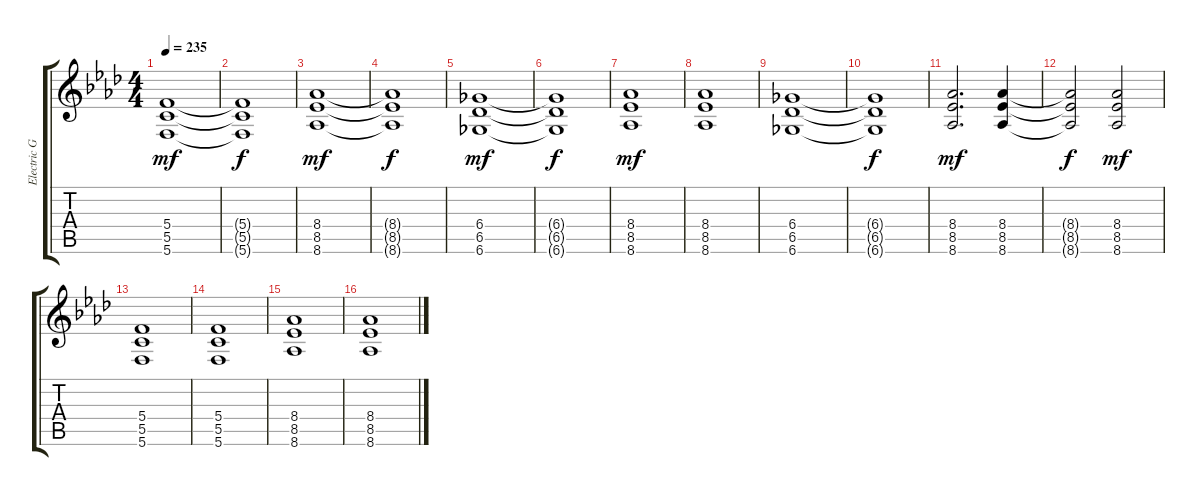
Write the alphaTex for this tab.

\track ("Electric Guitar" "Electric G") {instrument distortionguitar}
\staff {score tabs}
\tuning (D4 A3 F3 C3 G2 C2) {hide}
\ts (4 4)
\tempo 235
\clef g2
\ks ab
(5.4 5.5 5.6).1{dy mf} |
(5.4{t} 5.5{t} 5.6{t}).1{dy f} |
(8.4 8.5 8.6).1{dy mf} |
(8.4{t} 8.5{t} 8.6{t}).1{dy f} |
(6.4 6.5 6.6).1{dy mf} |
(6.4{t} 6.5{t} 6.6{t}).1{dy f} |
(8.4 8.5 8.6).1{dy mf} |
(8.4 8.5 8.6).1 |
(6.4 6.5 6.6).1 |
(6.4{t} 6.5{t} 6.6{t}).1{dy f} |
(8.4 8.5 8.6).2{d dy mf} (8.4 8.5 8.6).4 |
(8.4{t} 8.5{t} 8.6{t}).2{dy f} (8.4 8.5 8.6).2{dy mf} |
(5.4 5.5 5.6).1 |
(5.4 5.5 5.6).1 |
(8.4 8.5 8.6).1 |
(8.4 8.5 8.6).1
